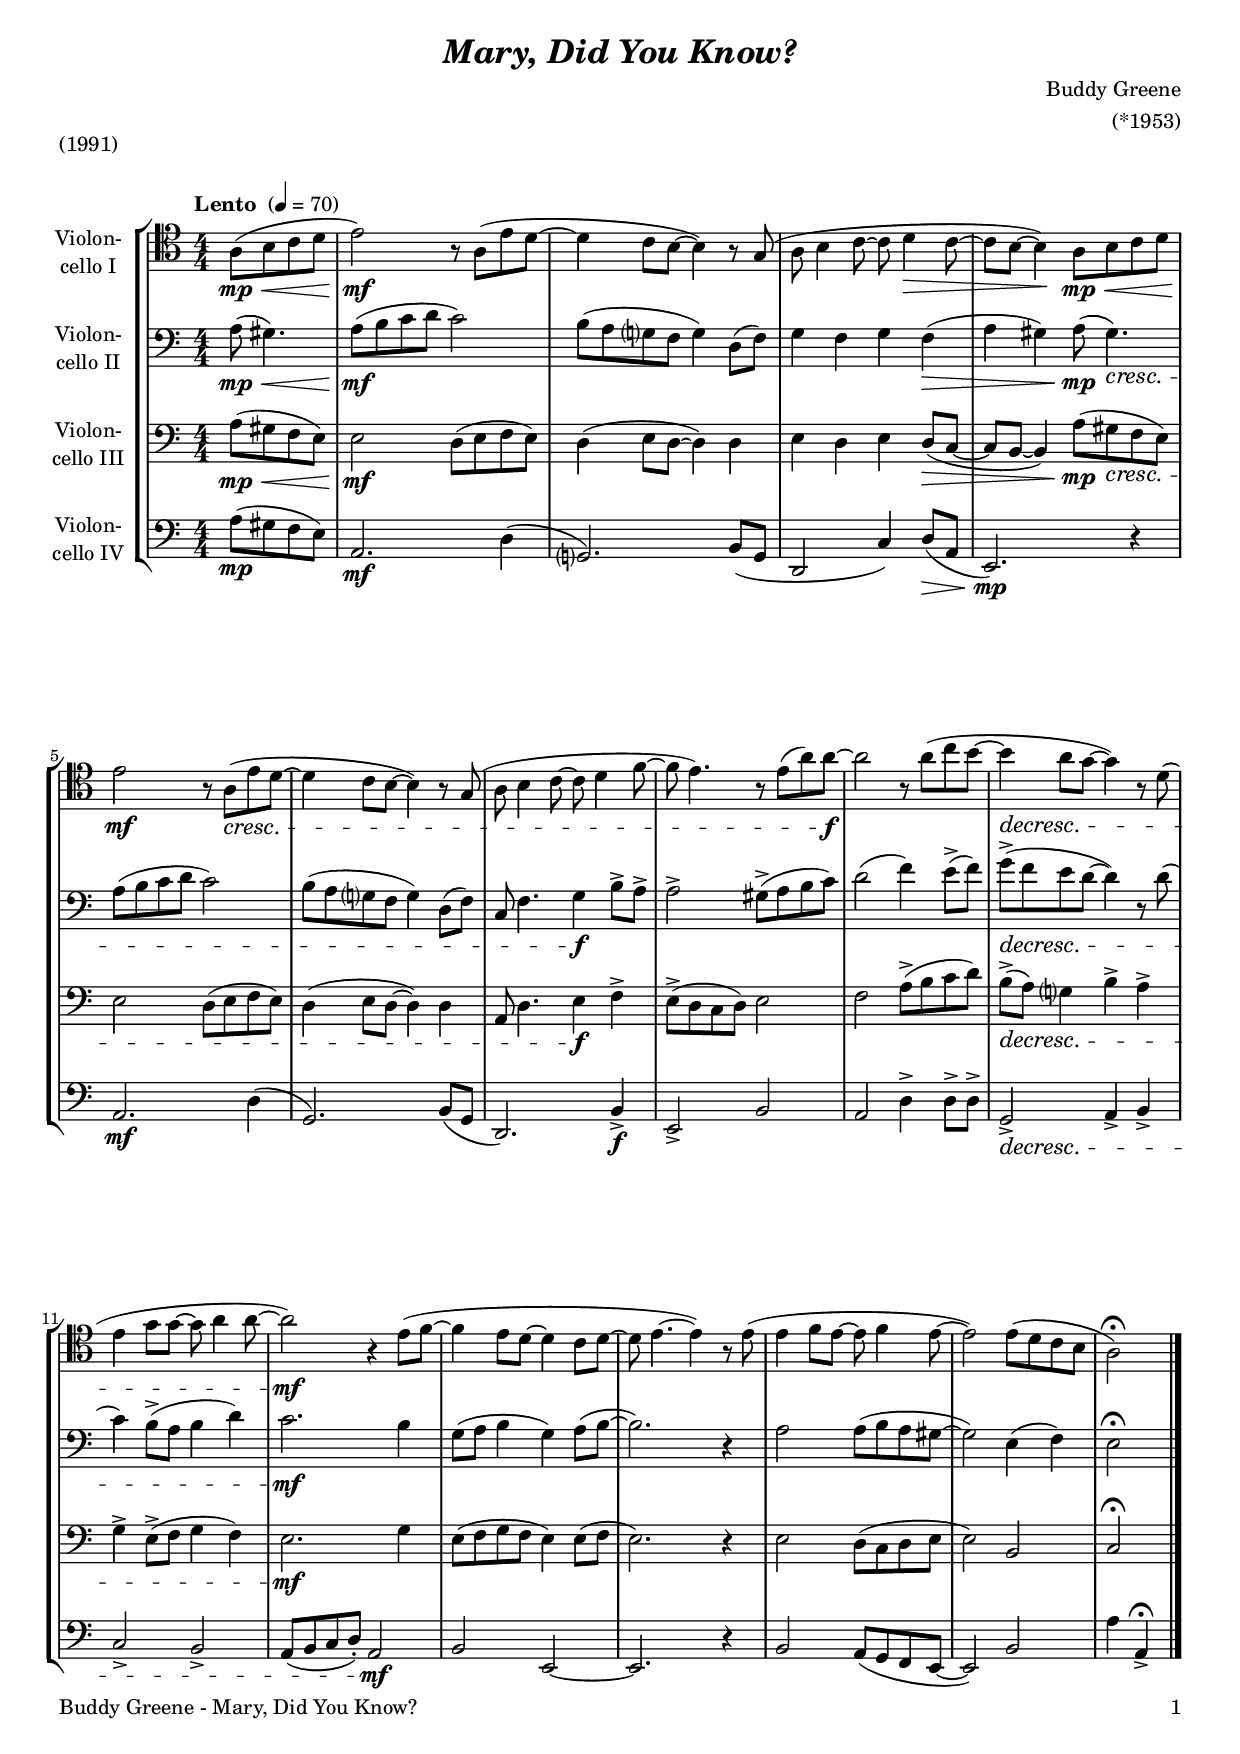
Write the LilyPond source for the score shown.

\version "2.22.0"
\include "deutsch.ly"

#(set-global-staff-size 18)

\header {
  title     = \markup \bold \italic "Mary, Did You Know?"
  composer  = "Buddy Greene"
  arranger  = "(*1953)"
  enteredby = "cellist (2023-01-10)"
  piece     = "(1991)"
}

voiceconsts = {
  \key g \minor
  \time 4/4
  \clef "bass"
  \numericTimeSignature
%  \compressEmptyMeasures
  % Set default beaming for all staves
%  \set Timing.beamExceptions = #'()
%  \set Timing.baseMoment     = #(ly:make-moment 1 4)
%  \set Timing.beatStructure  = #'(1 1 1)
  \tempo "Lento " 4=70
}

mivl = "violin"
miba = "cello"

va = \relative c' {
  \voiceconsts
  \clef "tenor"
  
  \partial 2 g8(\mp\< a b c
  d2)\!\mf r8 g,( d' c~
  c4 b8 a~ a4) r8 f(
  g a4 b8~ b c4\> b8~
  b a~ a4)\! g8\mp\< a b c

  d2\!\mf r8 g,(\cresc d' c~
  c4 b8 a~ a4) r8 f(
  g a4 b8~ b c4 es8~
  es d4.) r8 d( g) g~\f
  g2 r8 g( b a~

  a4\decresc g8 f~ f4) r8 c(
  d4 f8 f~ f g4 g8~
  g2)\mf r4 d8( es~
  es4 d8 c~ c4 b8 c~
  c d4.~ d4) r8 d(

  d4 es8 d~ d es4 d8~
  d2) d8( c b a
  g2)\fermata \bar "|."
}

vb = \relative c' {
  \voiceconsts

  \partial 2 g8(\mp\< fis4.)
  g8(\!\mf a b c b2)
  a8( g f? es f4) c8( es)
  f4 es f es(\>
  g fis) g8(\!\mp fis4.)\cresc
  g8( a b c b2)

  a8( g f? es f4) c8( es)
  b es4. f4\f a8-> g->
  g2-> fis8(-> g a b)
  c2( es4) d8(-> es)
  f(->\decresc es d c~ c4) r8 c(

  b4) a8(-> g a4 c)
  b2.\mf a4
  f8( g a4 f) g8( a~
  a2.) r4
  g2 g8( a g fis~
  fis2) d4( es)
  d2\fermata \bar "|."
}

vc = \relative c' {
  \voiceconsts

  \partial 2 g8(\mp\< fis es d)
  d2\!\mf c8( d es d)
  c4( d8 c~ c4) c
  d c d c8(\> b~
  b a~ a4) g'8(\!\mp fis\cresc es d)

  d2 c8( d es d)
  c4( d8 c~ c4) c
  g8 c4. d4\f es->
  d8(-> c b c) d2
  es g8(-> a b c)
  a(->\decresc g) f?4 a-> g->

  f-> d8(-> es f4 es)
  d2.\mf f4
  d8( es f es d4) d8( es
  d2.) r4
  d2 c8( b c d
  d2) a
  b2\fermata \bar "|."
}

vd = \relative c' {
  \voiceconsts

  \partial 2 g8(\mp fis es d)
  g,2.\!\mf c4(
  f,?2.) a8( f
  c2 b'4) c8(\> g
  d2.)\!\mp r4
  g2.\mf c4( f,2.) a8( f

  c2.) a'4->\f
  d,2-> a'
  g c4-> c8-> c->
  f,2->\decresc g4-> a->
  b2-> a->
  g8( a b c)-. g2\mf
  a d,~
  d2. r4

  a'2 g8( f es d~
  d2) a'
  g'4 g,->\fermata \bar "|."
}


music = \new StaffGroup <<
      \new Staff {
	\set Staff.midiInstrument = \miba
	\set Staff.instrumentName = \markup \center-column { "Violon-" "cello I" }
	\transpose g a { \va }
      }

      \new Staff {
	\set Staff.midiInstrument = \miba
	\set Staff.instrumentName = \markup \center-column { "Violon-" "cello II" }
	\transpose g a { \vb }
      }

      \new Staff {
	\set Staff.midiInstrument = \miba
	\set Staff.instrumentName = \markup \center-column { "Violon-" "cello III" }
	\transpose g a { \vc }
      }

      \new Staff {
	\set Staff.midiInstrument = \miba
	\set Staff.instrumentName = \markup \center-column { "Violon-" "cello IV" }
	\transpose g a { \vd }
      }
>>

\book {
   \paper {
    print-page-number = ##t
    print-first-page-number = ##t
    ragged-last-bottom = ##f
    oddHeaderMarkup = \markup \null
    evenHeaderMarkup = \markup \null
    oddFooterMarkup = \markup {
      \fill-line {
        \on-the-fly #print-page-number-check-first
        "Buddy Greene - Mary, Did You Know?" \fromproperty #'page:page-number-string
      }
    }
    evenFooterMarkup = \oddFooterMarkup
  } \score {
    \music
    \layout {}
  }

  \score {
    \unfoldRepeats \music

    \midi {
      \context {
        \Score
      }
    }
  }
}